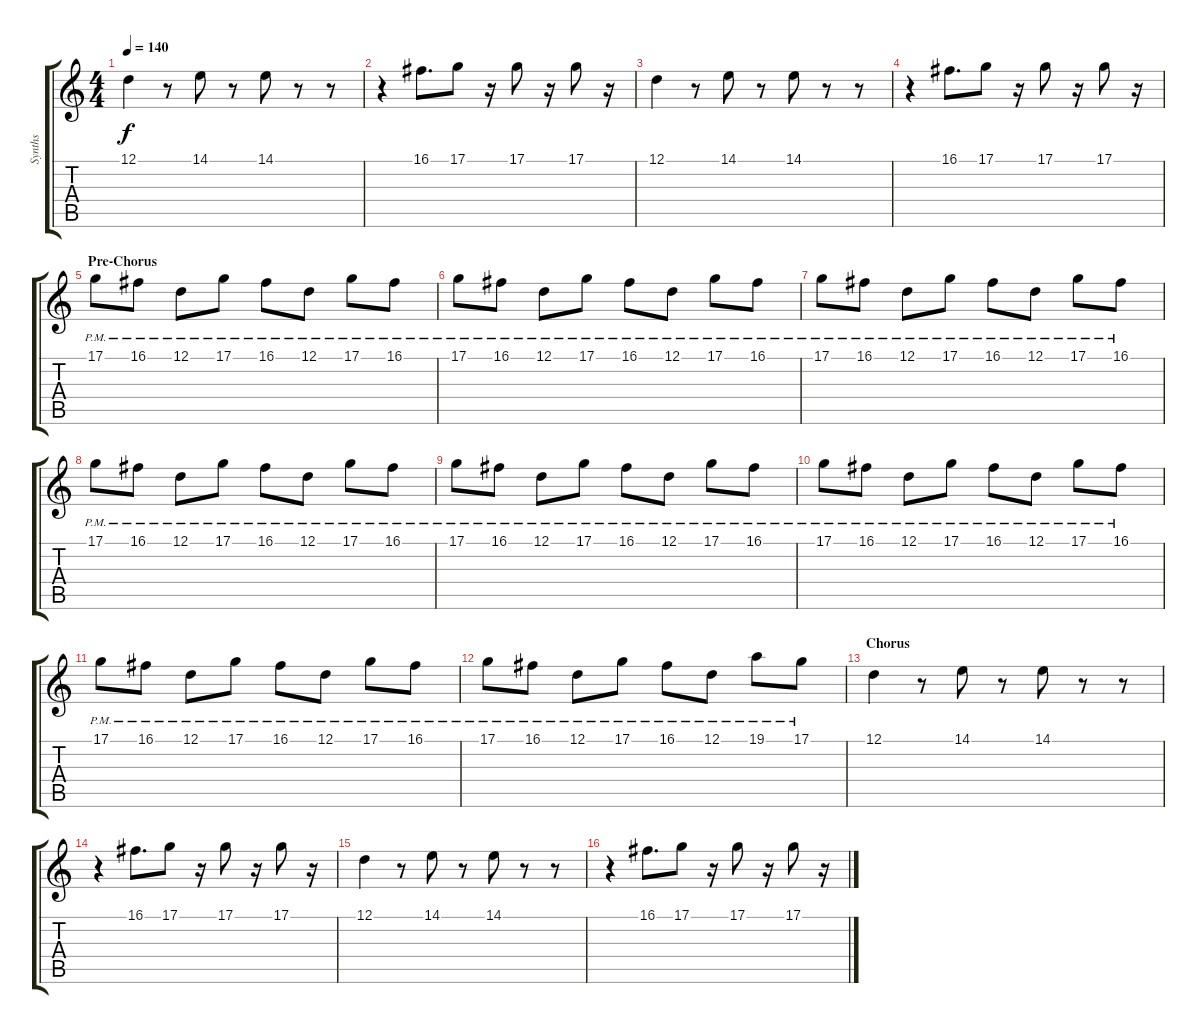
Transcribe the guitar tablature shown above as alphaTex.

\track ("Synths" "Synths") {instrument lead2sawtooth}
\staff {score tabs}
\tuning (D4 A3 F3 C3 G2 C2) {hide}
\ts (4 4)
\tempo 140
\clef g2
\ks c
12.1.4{dy f} r.8 14.1.8 r.8 14.1.8 r.8 r.8 |
r.4 16.1.8{d} 17.1.8 r.16 17.1.8 r.16 17.1.8 r.16 |
12.1.4 r.8 14.1.8 r.8 14.1.8 r.8 r.8 |
r.4 16.1.8{d} 17.1.8 r.16 17.1.8 r.16 17.1.8 r.16 |
\section ("" "Pre-Chorus")
17.1{pm}.8 16.1{pm}.8 12.1{pm}.8 17.1{pm}.8 16.1{pm}.8 12.1{pm}.8 17.1{pm}.8 16.1{pm}.8 |
17.1{pm}.8 16.1{pm}.8 12.1{pm}.8 17.1{pm}.8 16.1{pm}.8 12.1{pm}.8 17.1{pm}.8 16.1{pm}.8 |
17.1{pm}.8 16.1{pm}.8 12.1{pm}.8 17.1{pm}.8 16.1{pm}.8 12.1{pm}.8 17.1{pm}.8 16.1{pm}.8 |
17.1{pm}.8 16.1{pm}.8 12.1{pm}.8 17.1{pm}.8 16.1{pm}.8 12.1{pm}.8 17.1{pm}.8 16.1{pm}.8 |
17.1{pm}.8 16.1{pm}.8 12.1{pm}.8 17.1{pm}.8 16.1{pm}.8 12.1{pm}.8 17.1{pm}.8 16.1{pm}.8 |
17.1{pm}.8 16.1{pm}.8 12.1{pm}.8 17.1{pm}.8 16.1{pm}.8 12.1{pm}.8 17.1{pm}.8 16.1{pm}.8 |
17.1{pm}.8 16.1{pm}.8 12.1{pm}.8 17.1{pm}.8 16.1{pm}.8 12.1{pm}.8 17.1{pm}.8 16.1{pm}.8 |
17.1{pm}.8 16.1{pm}.8 12.1{pm}.8 17.1{pm}.8 16.1{pm}.8 12.1{pm}.8 19.1{pm}.8 17.1{pm}.8 |
\section ("" "Chorus")
12.1.4 r.8 14.1.8 r.8 14.1.8 r.8 r.8 |
r.4 16.1.8{d} 17.1.8 r.16 17.1.8 r.16 17.1.8 r.16 |
12.1.4 r.8 14.1.8 r.8 14.1.8 r.8 r.8 |
r.4 16.1.8{d} 17.1.8 r.16 17.1.8 r.16 17.1.8 r.16
